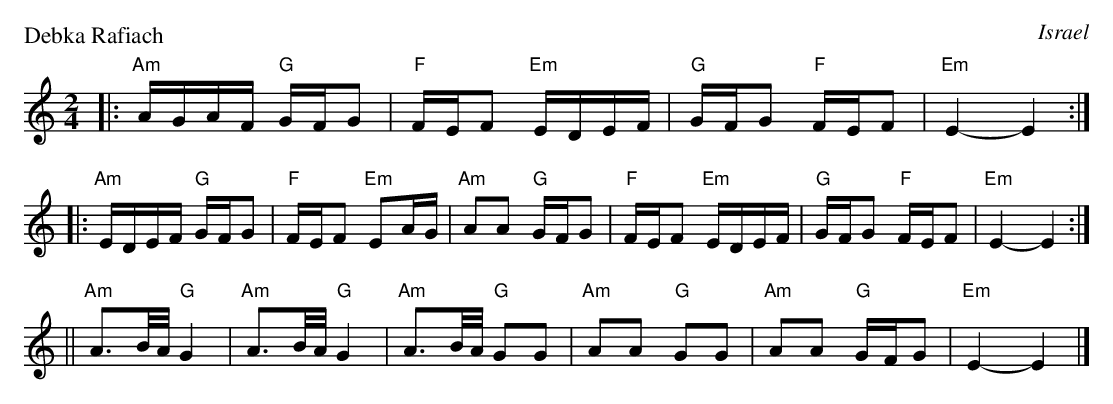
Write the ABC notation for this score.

X:1
P: Debka Rafiach
O: Israel
M: 2/4
L: 1/16
K: EPhrygian
|: "Am"AGAF "G"GFG2 | "F"FEF2 "Em"EDEF | "G"GFG2 "F"FEF2 | "Em"E4- E4 :|
|: "Am"EDEF "G"GFG2 | "F"FEF2 "Em"E2AG | "Am"A2A2 "G"GFG2 \
| "F"FEF2 "Em"EDEF | "G"GFG2 "F"FEF2 | "Em"E4- E4 :|
|| "Am"A3B/A/ "G"G4 | "Am"A3B/A/ "G"G4 | "Am"A3B/A/ "G"G2G2 \
| "Am"A2A2 "G"G2G2 | "Am"A2A2 "G"GFG2 | "Em"E4- E4 |]
